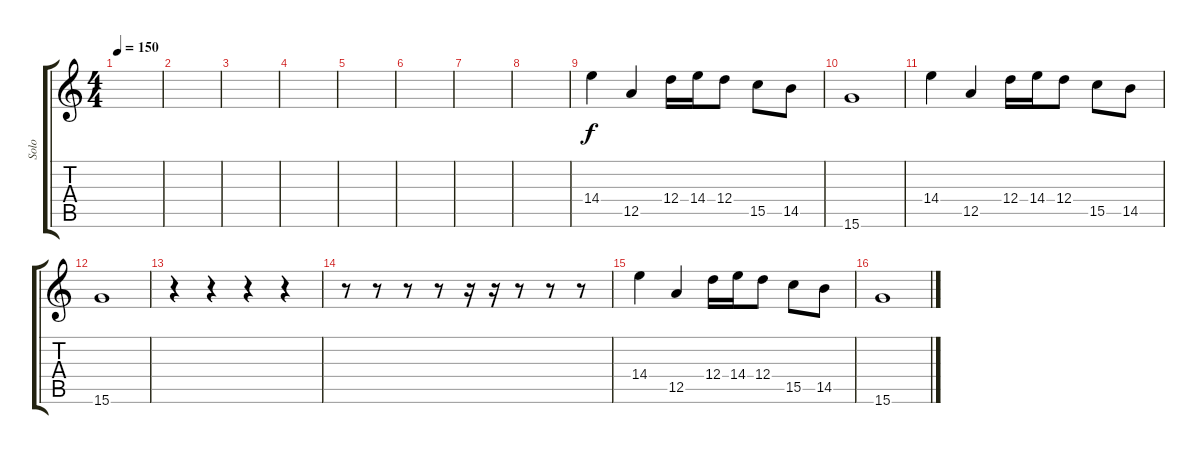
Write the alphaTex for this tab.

\track ("Solo" "Solo") {instrument distortionguitar}
\staff {score tabs}
\tuning (E4 B3 G3 D3 A2 E2) {hide}
\ts (4 4)
\tempo 150
\clef g2
\ks c
|
|
|
|
|
|
|
|
14.4.4 12.5.4 12.4.16 14.4.16 12.4.8 15.5.8 14.5.8 |
15.6.1 |
14.4.4 12.5.4 12.4.16 14.4.16 12.4.8 15.5.8 14.5.8 |
15.6.1 |
r.4 r.4 r.4 r.4 |
r.8 r.8 r.8 r.8 r.16 r.16 r.8 r.8 r.8 |
14.4.4 12.5.4 12.4.16 14.4.16 12.4.8 15.5.8 14.5.8 |
15.6.1
